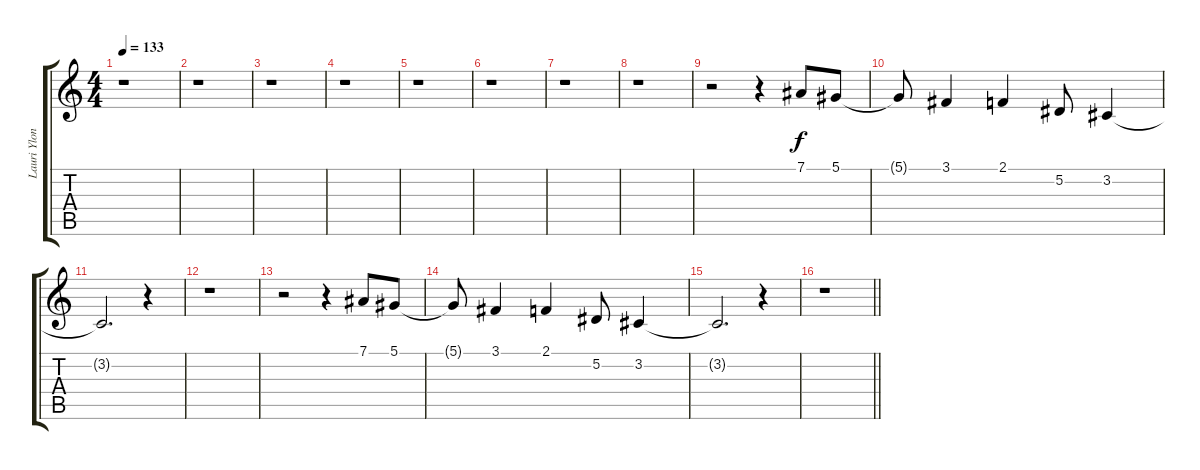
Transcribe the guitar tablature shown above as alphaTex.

\track ("Lauri Ylonen - Vocals" "Lauri Ylon") {instrument lead6voice}
\staff {score tabs}
\tuning (Eb4 Bb3 Gb3 Db3 Ab2 Eb2) {hide}
\ts (4 4)
\tempo 133
\clef g2
\ks c
r.1{dy f instrument lead6voice} |
r.1 |
r.1 |
r.1 |
r.1 |
r.1 |
r.1 |
r.1 |
r.2 r.4 7.1.8 5.1.8 |
5.1{t}.8 3.1.4 2.1.4 5.2.8 3.2.4 |
3.2{t}.2{d} r.4 |
r.1 |
r.2 r.4 7.1.8 5.1.8 |
5.1{t}.8 3.1.4 2.1.4 5.2.8 3.2.4 |
3.2{t}.2{d} r.4 |
\barLineRight lightlight
r.1
